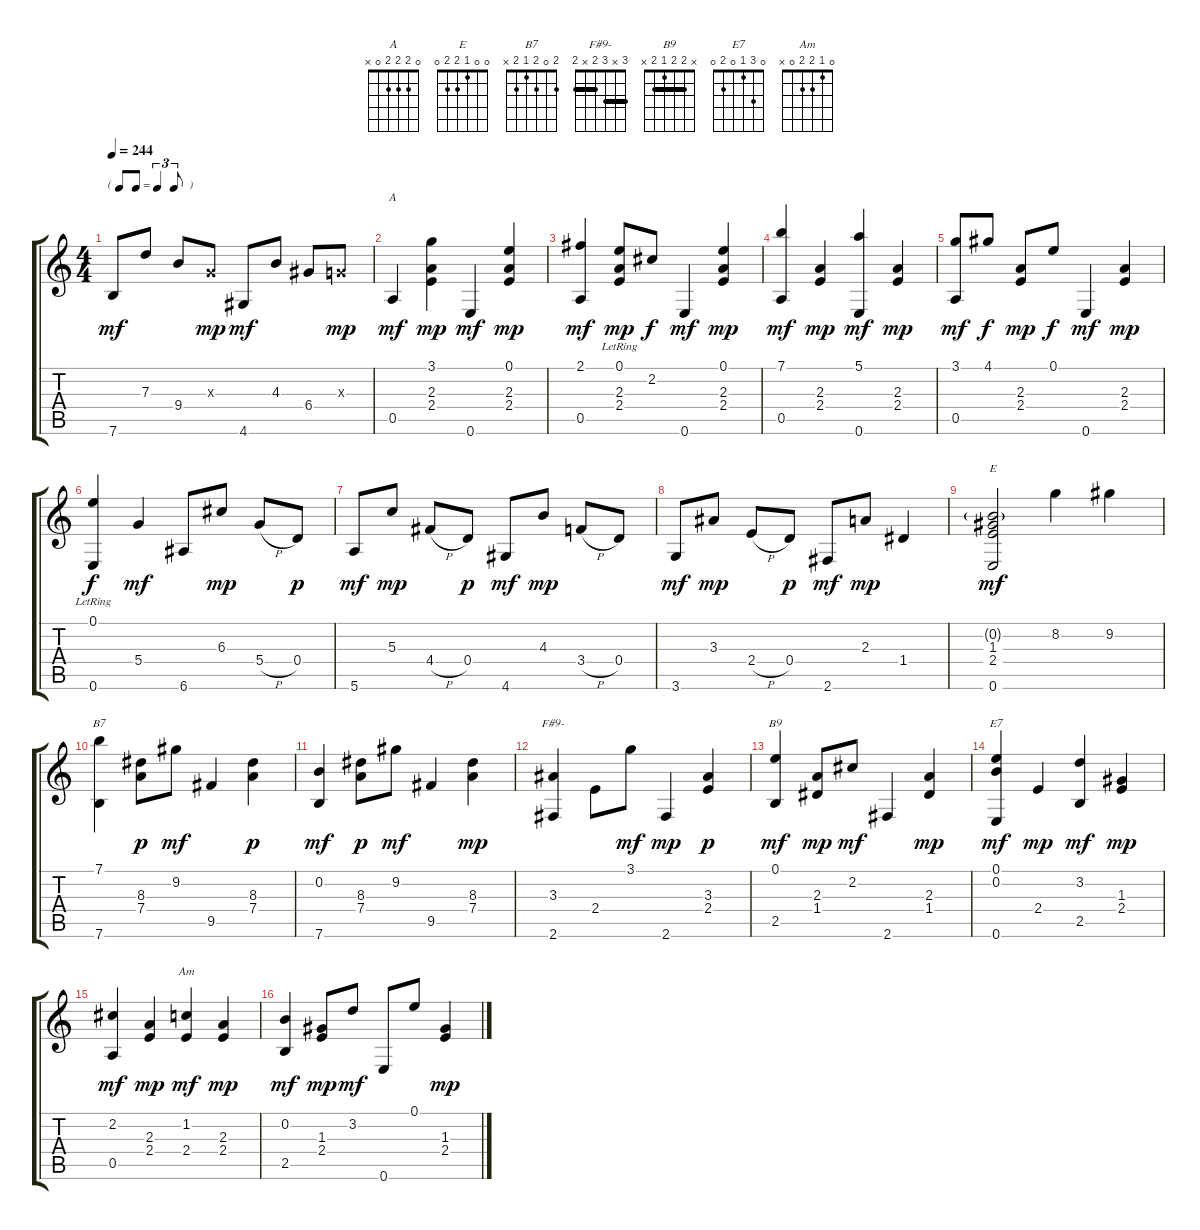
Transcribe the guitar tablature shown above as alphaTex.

\track "" {instrument electricguitarjazz}
\staff {score tabs}
\tuning (E4 B3 G3 D3 A2 E2) {hide}
\chord ("A" 0 2 2 2 0 x)
\chord ("E" 0 0 1 2 2 0)
\chord ("B7" 2 0 2 1 2 x)
\chord ("F#9-" 3 x 3 2 x 2) {barre (2 3)}
\chord ("B9" x 2 2 1 2 x) {barre 2}
\chord ("E7" 0 3 1 0 2 0)
\chord ("Am" 0 1 2 2 0 x)
\ts (4 4)
\tf triplet8th
\tempo 244
\clef g2
\ks c
7.6.8{dy mf} 7.3.8 9.4.8 0.3{x}.8{dy mp} 4.6.8{dy mf} 4.3.8 6.4.8 0.3{x}.8{dy mp} |
0.5.4{ch "A" dy mf} (3.1 2.3 2.4).4{dy mp} 0.6.4{dy mf} (0.1 2.3 2.4).4{dy mp} |
(2.1 0.5).4{dy mf} (0.1{lr} 2.3 2.4).8{dy mp} 2.2.8{dy f} 0.6.4{dy mf} (0.1 2.3 2.4).4{dy mp} |
(7.1 0.5).4{dy mf} (2.3 2.4).4{dy mp} (5.1 0.6).4{dy mf} (2.3 2.4).4{dy mp} |
(3.1 0.5).8{dy mf} 4.1.8{dy f} (2.3 2.4).8{dy mp} 0.1.8{dy f} 0.6.4{dy mf} (2.3 2.4).4{dy mp} |
(0.1{lr} 0.6).4{dy f} 5.4.4{dy mf} 6.6.8 6.3.8{dy mp} 5.4{h}.8 0.4.8{dy p} |
5.6.8{dy mf} 5.3.8{dy mp} 4.4{h}.8 0.4.8{dy p} 4.6.8{dy mf} 4.3.8{dy mp} 3.4{h}.8 0.4.8 |
3.6.8{dy mf} 3.3.8{dy mp} 2.4{h}.8 0.4.8{dy p} 2.6.8{dy mf} 2.3.8{dy mp} 1.4.4 |
(0.2{g} 1.3 2.4 0.6).2{ch "E" dy mf} 8.2.4 9.2.4 |
(7.1 7.6).4{ch "B7"} (8.3 7.4).8{dy p} 9.2.8{dy mf} 9.5.4 (8.3 7.4).4{dy p} |
(0.2 7.6).4{dy mf} (8.3 7.4).8{dy p} 9.2.8{dy mf} 9.5.4 (8.3 7.4).4{dy mp} |
(3.3 2.6).4{ch "F#9-"} 2.4.8 3.1.8{dy mf} 2.6.4{dy mp} (3.3 2.4).4{dy p} |
(0.1 2.5).4{ch "B9" dy mf} (2.3 1.4).8{dy mp} 2.2.8{dy mf} 2.6.4 (2.3 1.4).4{dy mp} |
(0.1 0.2 0.6).4{ch "E7" dy mf} 2.4.4{dy mp} (3.2 2.5).4{dy mf} (1.3 2.4).4{dy mp} |
(2.2 0.5).4{dy mf} (2.3 2.4).4{dy mp} (1.2 2.4).4{ch "Am" dy mf} (2.3 2.4).4{dy mp} |
(0.2 2.5).4{dy mf} (1.3 2.4).8{dy mp} 3.2.8{dy mf} 0.6.8 0.1.8 (1.3 2.4).4{dy mp}
